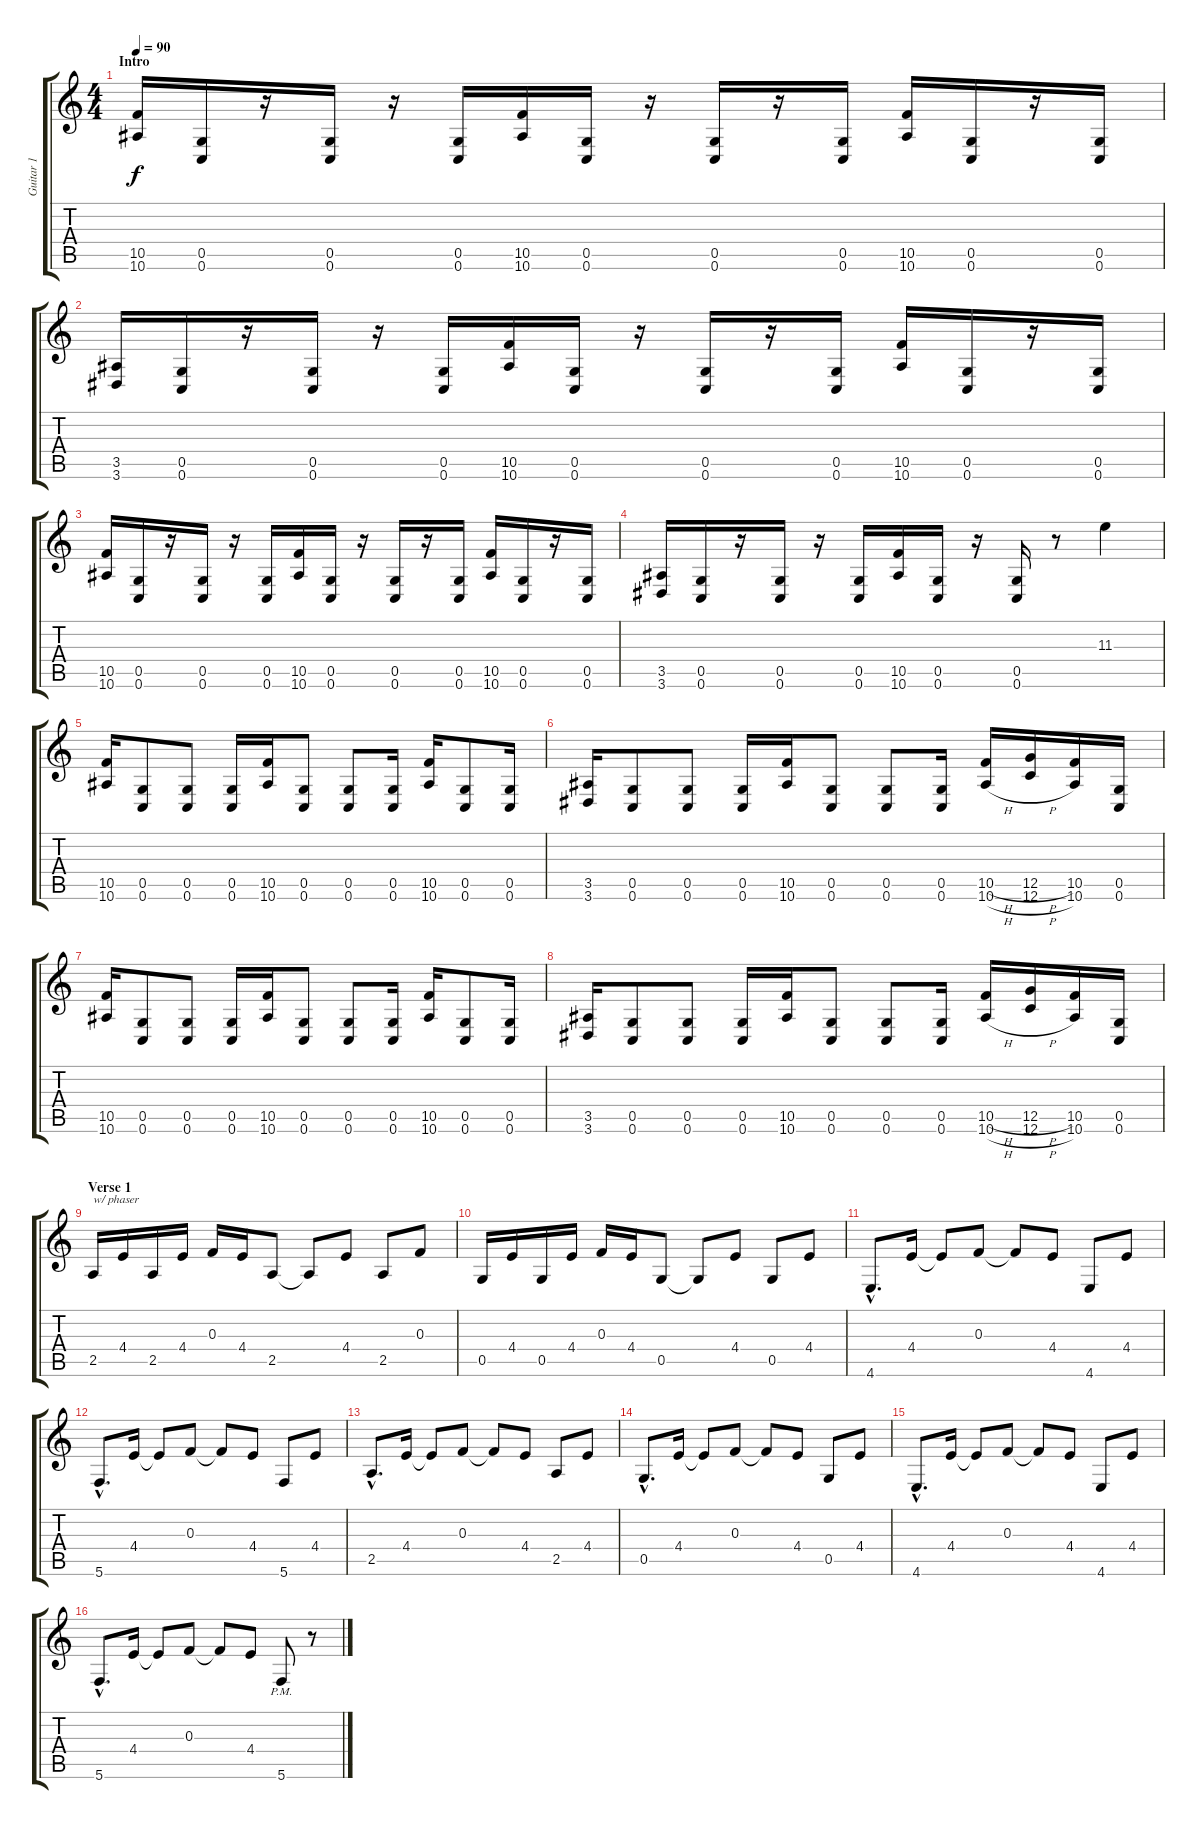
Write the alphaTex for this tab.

\track ("Guitar 1" "Guitar 1") {instrument distortionguitar}
\staff {score tabs}
\tuning (D4 A3 F3 C3 G2 C2) {hide}
\ts (4 4)
\section ("" "Intro")
\tempo 90
\clef g2
\ks c
(10.5 10.6).16{dy f instrument distortionguitar} (0.5 0.6).16 r.16 (0.5 0.6).16 r.16 (0.5 0.6).16 (10.5 10.6).16 (0.5 0.6).16 r.16 (0.5 0.6).16 r.16 (0.5 0.6).16 (10.5 10.6).16 (0.5 0.6).16 r.16 (0.5 0.6).16 |
(3.5 3.6).16 (0.5 0.6).16 r.16 (0.5 0.6).16 r.16 (0.5 0.6).16 (10.5 10.6).16 (0.5 0.6).16 r.16 (0.5 0.6).16 r.16 (0.5 0.6).16 (10.5 10.6).16 (0.5 0.6).16 r.16 (0.5 0.6).16 |
(10.5 10.6).16 (0.5 0.6).16 r.16 (0.5 0.6).16 r.16 (0.5 0.6).16 (10.5 10.6).16 (0.5 0.6).16 r.16 (0.5 0.6).16 r.16 (0.5 0.6).16 (10.5 10.6).16 (0.5 0.6).16 r.16 (0.5 0.6).16 |
(3.5 3.6).16 (0.5 0.6).16 r.16 (0.5 0.6).16 r.16 (0.5 0.6).16 (10.5 10.6).16 (0.5 0.6).16 r.16 (0.5 0.6).16 r.8 11.3.4 |
(10.5 10.6).16 (0.5 0.6).8 (0.5 0.6).8 (0.5 0.6).16 (10.5 10.6).16 (0.5 0.6).8 (0.5 0.6).8 (0.5 0.6).16 (10.5 10.6).16 (0.5 0.6).8 (0.5 0.6).16 |
(3.5 3.6).16 (0.5 0.6).8 (0.5 0.6).8 (0.5 0.6).16 (10.5 10.6).16 (0.5 0.6).8 (0.5 0.6).8 (0.5 0.6).16 (10.5{h} 10.6{h}).16 (12.5{h} 12.6{h}).16 (10.5 10.6).16 (0.5 0.6).16 |
(10.5 10.6).16 (0.5 0.6).8 (0.5 0.6).8 (0.5 0.6).16 (10.5 10.6).16 (0.5 0.6).8 (0.5 0.6).8 (0.5 0.6).16 (10.5 10.6).16 (0.5 0.6).8 (0.5 0.6).16 |
(3.5 3.6).16 (0.5 0.6).8 (0.5 0.6).8 (0.5 0.6).16 (10.5 10.6).16 (0.5 0.6).8 (0.5 0.6).8 (0.5 0.6).16 (10.5{h} 10.6{h}).16 (12.5{h} 12.6{h}).16 (10.5 10.6).16 (0.5 0.6).16 |
\section ("" "Verse 1")
2.5.16{txt "w/ phaser" instrument electricguitarclean} 4.4.16 2.5.16 4.4.16 0.3.16 4.4.16 2.5.8 2.5{t}.8 4.4.8 2.5.8 0.3.8 |
0.5.16 4.4.16 0.5.16 4.4.16 0.3.16 4.4.16 0.5.8 0.5{t}.8 4.4.8 0.5.8 4.4.8 |
4.6{hac}.8{d} 4.4.16 4.4{t}.8 0.3.8 0.3{t}.8 4.4.8 4.6.8 4.4.8 |
5.6{hac}.8{d} 4.4.16 4.4{t}.8 0.3.8 0.3{t}.8 4.4.8 5.6.8 4.4.8 |
2.5{hac}.8{d} 4.4.16 4.4{t}.8 0.3.8 0.3{t}.8 4.4.8 2.5.8 4.4.8 |
0.5{hac}.8{d} 4.4.16 4.4{t}.8 0.3.8 0.3{t}.8 4.4.8 0.5.8 4.4.8 |
4.6{hac}.8{d} 4.4.16 4.4{t}.8 0.3.8 0.3{t}.8 4.4.8 4.6.8 4.4.8 |
5.6{hac}.8{d} 4.4.16 4.4{t}.8 0.3.8 0.3{t}.8 4.4.8 5.6{pm}.8 r.8
